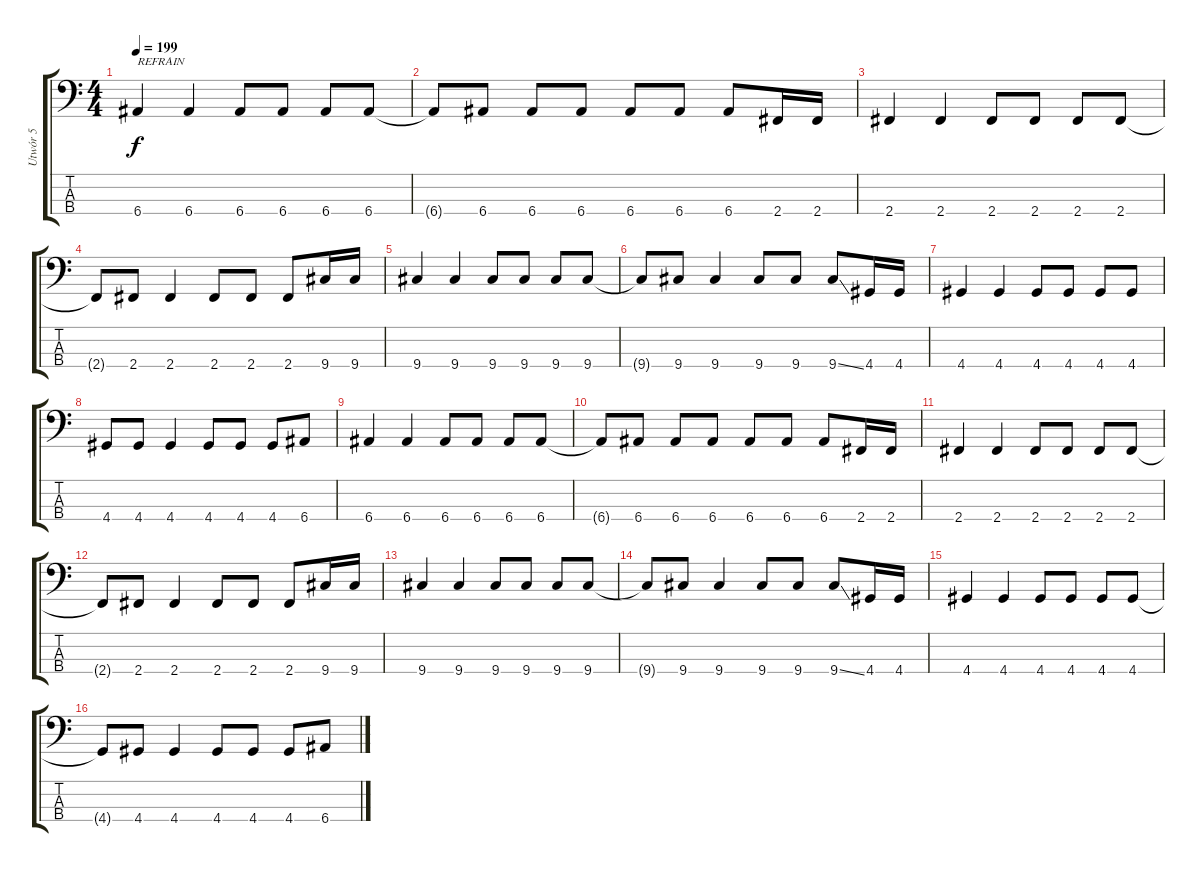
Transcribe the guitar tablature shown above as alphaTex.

\track ("Utwór 5" "Utwór 5") {instrument electricbassfinger}
\staff {score tabs}
\tuning (G2 D2 A1 E1) {hide}
\ts (4 4)
\tempo 199
\clef f4
\ks c
6.4.4{txt "REFRAIN" dy f} 6.4.4 6.4.8 6.4.8 6.4.8 6.4.8 |
6.4{t}.8 6.4.8 6.4.8 6.4.8 6.4.8 6.4.8 6.4.8 2.4.16 2.4.16 |
2.4.4 2.4.4 2.4.8 2.4.8 2.4.8 2.4.8 |
2.4{t}.8 2.4.8 2.4.4 2.4.8 2.4.8 2.4.8 9.4.16 9.4.16 |
9.4.4 9.4.4 9.4.8 9.4.8 9.4.8 9.4.8 |
9.4{t}.8 9.4.8 9.4.4 9.4.8 9.4.8 9.4{ss}.8 4.4.16 4.4.16 |
4.4.4 4.4.4 4.4.8 4.4.8 4.4.8 4.4.8 |
4.4.8 4.4.8 4.4.4 4.4.8 4.4.8 4.4.8 6.4.8 |
6.4.4 6.4.4 6.4.8 6.4.8 6.4.8 6.4.8 |
6.4{t}.8 6.4.8 6.4.8 6.4.8 6.4.8 6.4.8 6.4.8 2.4.16 2.4.16 |
2.4.4 2.4.4 2.4.8 2.4.8 2.4.8 2.4.8 |
2.4{t}.8 2.4.8 2.4.4 2.4.8 2.4.8 2.4.8 9.4.16 9.4.16 |
9.4.4 9.4.4 9.4.8 9.4.8 9.4.8 9.4.8 |
9.4{t}.8 9.4.8 9.4.4 9.4.8 9.4.8 9.4{ss}.8 4.4.16 4.4.16 |
4.4.4 4.4.4 4.4.8 4.4.8 4.4.8 4.4.8 |
4.4{t}.8 4.4.8 4.4.4 4.4.8 4.4.8 4.4.8 6.4.8
